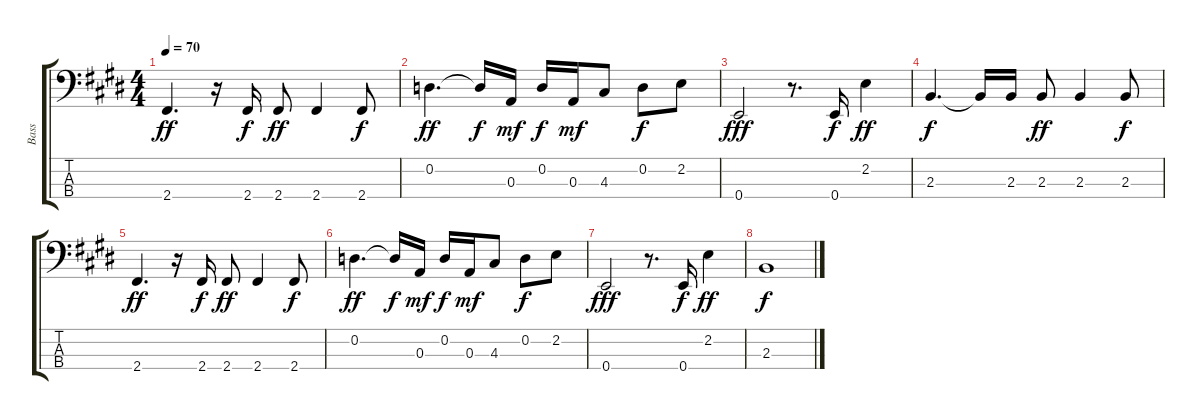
\track ("Bass" "Bass") {instrument electricbassfinger}
\staff {score tabs}
\tuning (G2 D2 A1 E1) {hide}
\ts (4 4)
\tempo 70
\clef f4
\ks e
2.4.4{d dy ff} r.16 2.4.16{dy f} 2.4.8{dy ff} 2.4.4 2.4.8{dy f} |
0.2.4{d dy ff} 0.2{t}.16{dy f} 0.3.16{dy mf} 0.2.16{dy f} 0.3.16{dy mf} 4.3.8 0.2.8{dy f} 2.2.8 |
0.4.2{dy fff} r.8{d} 0.4.16{dy f} 2.2.4{dy ff} |
2.3.4{d dy f} 2.3{t}.16 2.3.16 2.3.8{dy ff} 2.3.4 2.3.8{dy f} |
2.4.4{d dy ff} r.16 2.4.16{dy f} 2.4.8{dy ff} 2.4.4 2.4.8{dy f} |
0.2.4{d dy ff} 0.2{t}.16{dy f} 0.3.16{dy mf} 0.2.16{dy f} 0.3.16{dy mf} 4.3.8 0.2.8{dy f} 2.2.8 |
0.4.2{dy fff} r.8{d} 0.4.16{dy f} 2.2.4{dy ff} |
2.3.1{dy f}
